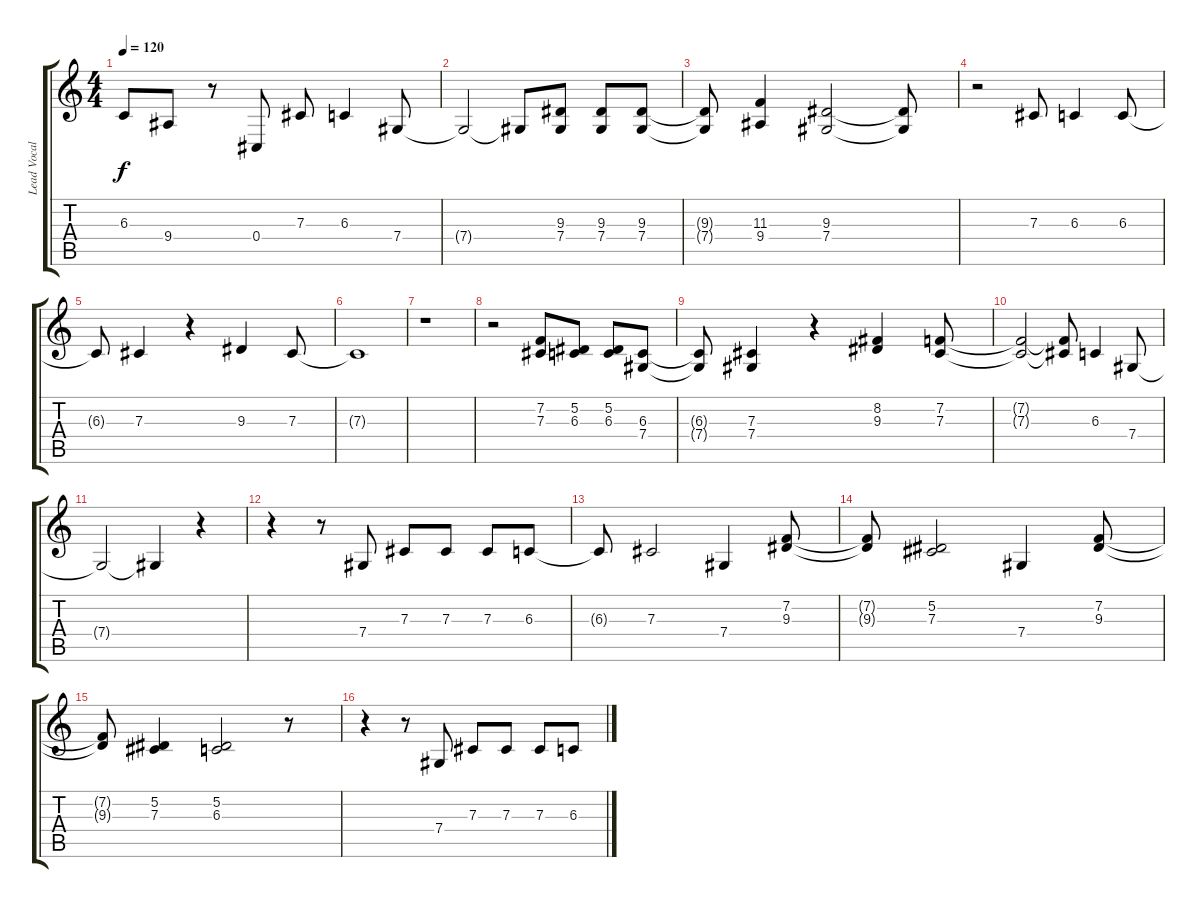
\track ("Lead Vocals" "Lead Vocal") {instrument lead6voice}
\staff {score tabs}
\tuning (Eb4 Bb3 Gb3 Db3 Ab2 Db2) {hide}
\ts (4 4)
\tempo 120
\clef g2
\ks c
6.3{t}.8{dy f} 9.4.8 r.8 0.4.8 7.3.8 6.3.4 7.4.8 |
7.4{t}.2 7.4{t}.8 (9.3 7.4).8 (9.3 7.4).8 (9.3 7.4).8 |
(9.3{t} 7.4{t}).8 (11.3 9.4).4 (9.3 7.4).2 (9.3{t} 7.4{t}).8 |
r.2 7.3.8 6.3.4 6.3.8 |
6.3{t}.8 7.3.4 r.4 9.3.4 7.3.8 |
7.3{t}.1 |
r.1 |
r.2 (7.2 7.3).8 (5.2 6.3).8 (5.2 6.3).8 (6.3 7.4).8 |
(6.3{t} 7.4{t}).8 (7.3 7.4).4 r.4 (8.2 9.3).4 (7.2 7.3).8 |
(7.2{t} 7.3{t}).2 (7.2{t} 7.3{t}).8 6.3.4 7.4.8 |
7.4{t}.2 7.4{t}.4 r.4 |
r.4 r.8 7.4.8 7.3.8 7.3.8 7.3.8 6.3.8 |
6.3{t}.8 7.3.2 7.4.4 (7.2 9.3).8 |
(7.2{t} 9.3{t}).8 (5.2 7.3).2 7.4.4 (7.2 9.3).8 |
(7.2{t} 9.3{t}).8 (5.2 7.3).4 (5.2 6.3).2 r.8 |
r.4 r.8 7.4.8 7.3.8 7.3.8 7.3.8 6.3.8
